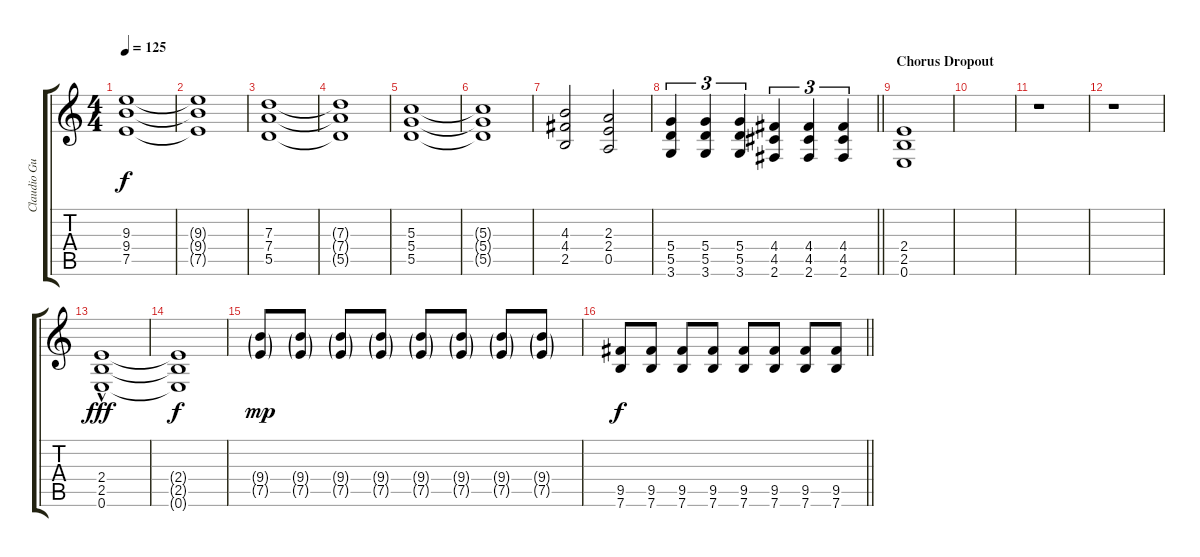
\track ("Claudio Guitar" "Claudio Gu") {instrument overdrivenguitar}
\staff {score tabs}
\tuning (E4 B3 G3 D3 A2 E2) {hide}
\ts (4 4)
\tempo 125
\clef g2
\ks c
(9.3 9.4 7.5).1{dy f} |
(9.3{t} 9.4{t} 7.5{t}).1 |
(7.3 7.4 5.5).1 |
(7.3{t} 7.4{t} 5.5{t}).1 |
(5.3 5.4 5.5).1 |
(5.3{t} 5.4{t} 5.5{t}).1 |
(4.3 4.4 2.5).2 (2.3 2.4 0.5).2 |
\barLineRight lightlight
(5.4 5.5 3.6).4{tu (3 2)} (5.4 5.5 3.6).4{tu (3 2)} (5.4 5.5 3.6).4{tu (3 2)} (4.4 4.5 2.6).4{tu (3 2)} (4.4 4.5 2.6).4{tu (3 2)} (4.4 4.5 2.6).4{tu (3 2)} |
\section ("" "Chorus Dropout")
(2.4 2.5 0.6).1 |
|
r.1 |
r.1 |
(2.4 2.5{hac} 0.6{hac}).1{dy fff} |
(2.4{t} 2.5{t} 0.6{t}).1{dy f} |
(9.4{g} 7.5{g}).8{dy mp} (9.4{g} 7.5{g}).8 (9.4{g} 7.5{g}).8 (9.4{g} 7.5{g}).8 (9.4{g} 7.5{g}).8 (9.4{g} 7.5{g}).8 (9.4{g} 7.5{g}).8 (9.4{g} 7.5{g}).8 |
\barLineRight lightlight
(9.5 7.6).8{dy f} (9.5 7.6).8 (9.5 7.6).8 (9.5 7.6).8 (9.5 7.6).8 (9.5 7.6).8 (9.5 7.6).8 (9.5 7.6).8
